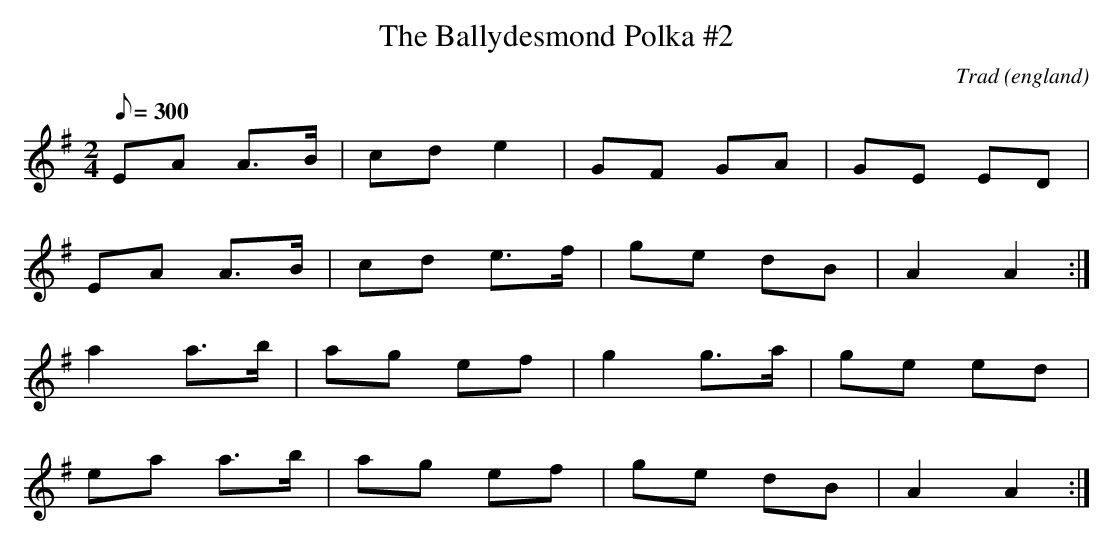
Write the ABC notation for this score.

X:1
T:The Ballydesmond Polka #2
O:england
M:2/4
L:1/8
Q:300
C:Trad
K:A Dor
EA A>B|cd e2|GF GA|GE ED|
EA A>B|cd e>f|ge dB|A2 A2:|
a2 a>b|ag ef|g2 g>a|ge ed|
ea a>b|ag ef|ge dB|A2 A2:|
